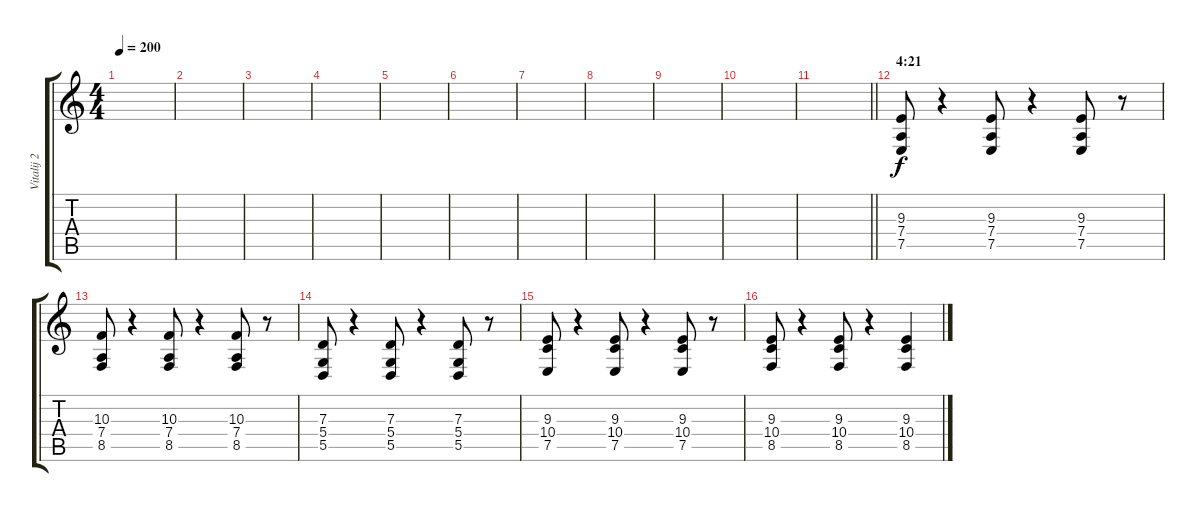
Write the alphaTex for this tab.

\track ("Vitalij 2" "Vitalij 2") {instrument acousticgrandpiano}
\staff {score tabs}
\tuning (E4 B3 G3 D3 A2 E2) {hide}
\ts (4 4)
\tempo 200
\clef g2
\ks c
|
|
|
|
|
|
|
|
|
|
\barLineRight lightlight
|
\section ("" "4:21")
(9.3 7.4 7.5).8{instrument acousticgrandpiano} r.4 (9.3 7.4 7.5).8 r.4 (9.3 7.4 7.5).8 r.8 |
(10.3 7.4 8.5).8 r.4 (10.3 7.4 8.5).8 r.4 (10.3 7.4 8.5).8 r.8 |
(7.3 5.4 5.5).8 r.4 (7.3 5.4 5.5).8 r.4 (7.3 5.4 5.5).8 r.8 |
(9.3 10.4 7.5).8 r.4 (9.3 10.4 7.5).8 r.4 (9.3 10.4 7.5).8 r.8 |
(9.3 10.4 8.5).8 r.4 (9.3 10.4 8.5).8 r.4 (9.3 10.4 8.5).4
